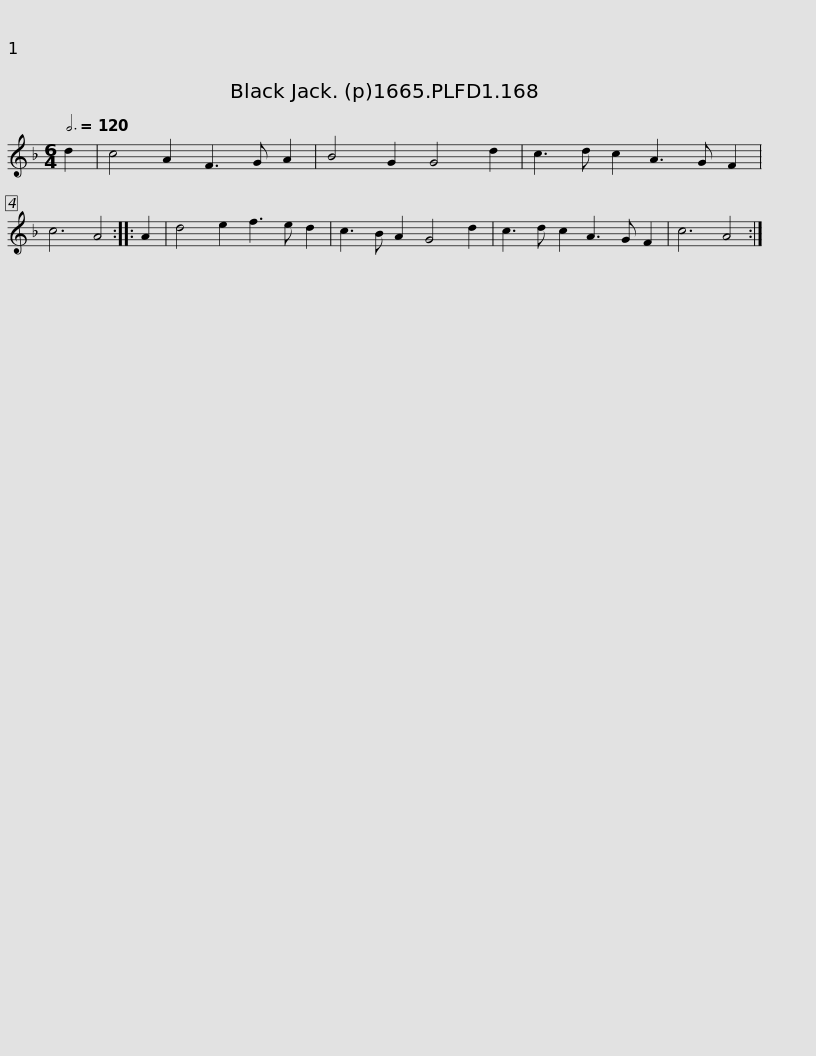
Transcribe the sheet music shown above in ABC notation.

X:1
L:1/8
Q:3/4=120
M:6/4
I:linebreak $
K:Dmin
V:1 treble
V:1
 d2 | c4 A2 F3 G A2 | B4 G2 G4 d2 | c3 d c2 A3 G F2 | c6 A4 :: %5
 A2 | d4 e2 f3 e d2 | c3 B A2 G4 d2 |$ c3 d c2 A3 G F2 | c6 A4 :| %10
